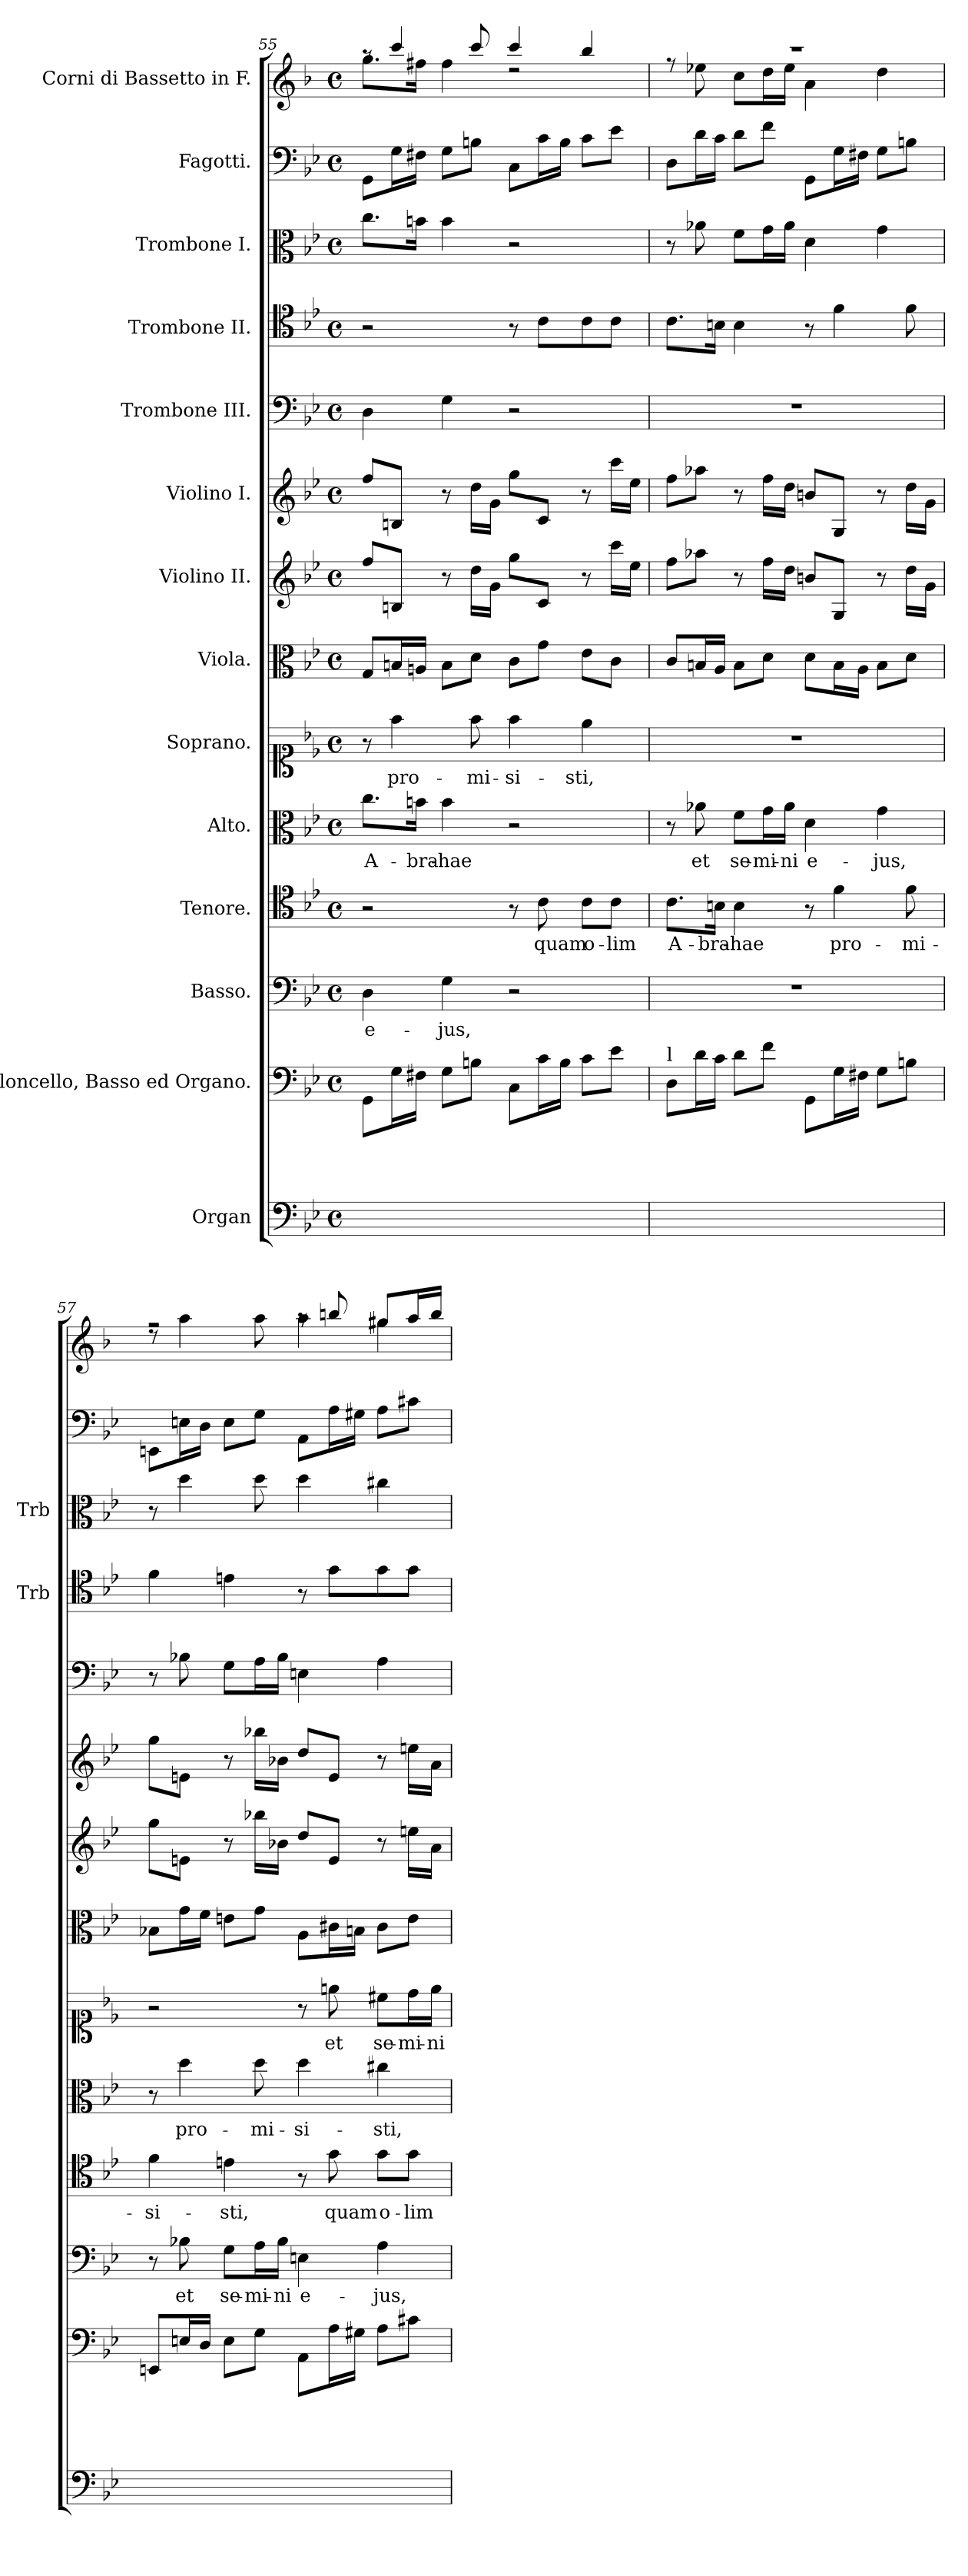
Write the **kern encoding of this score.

**kern	**kern	**kern	**text	**kern	**text	**kern	**text	**kern	**text	**kern	**kern	**text	**kern	**text	**kern	**text	**kern	**text	**kern	**text	**kern	**text	**kern	**text
*part14	*part13	*part12	*part12	*part11	*part11	*part10	*part10	*part9	*part9	*part8	*part7	*part7	*part6	*part6	*part5	*part5	*part4	*part4	*part3	*part3	*part2	*part2	*part1	*part1
*staff14	*staff13	*staff12	*staff12	*staff11	*staff11	*staff10	*staff10	*staff9	*staff9	*staff8	*staff7	*staff7	*staff6	*staff6	*staff5	*staff5	*staff4	*staff4	*staff3	*staff3	*staff2	*staff2	*staff1	*staff1
*I"Organ	*I"Violoncello, Basso ed Organo.	*I"Basso.	*	*I"Tenore.	*	*I"Alto.	*	*I"Soprano.	*	*I"Viola.	*I"Violino II.	*	*I"Violino I.	*	*I"Trombone III.	*	*I"Trombone II.	*	*I"Trombone I.	*	*I"Fagotti.	*	*I"Corni di Bassetto in F.	*
*	*	*	*	*	*	*	*	*	*	*	*	*	*	*	*	*	*I'Trb	*	*I'Trb	*	*	*	*	*
!!LO:PB:g=z
*clefF4	*clefF4	*clefF4	*	*clefC4	*	*clefC3	*	*clefC1	*	*clefC3	*clefG2	*	*clefG2	*	*clefF4	*	*clefC4	*	*clefC3	*	*clefF4	*	*clefG2	*
*	*	*	*	*	*	*	*	*	*	*	*	*	*	*	*	*	*	*	*	*	*	*	*ITrd4c7	*
*k[b-e-]	*k[b-e-]	*k[b-e-]	*	*k[b-e-]	*	*k[b-e-]	*	*k[b-e-]	*	*k[b-e-]	*k[b-e-]	*	*k[b-e-]	*	*k[b-e-]	*	*k[b-e-]	*	*k[b-e-]	*	*k[b-e-]	*	*k[b-e-]	*
*M4/4	*M4/4	*M4/4	*	*M4/4	*	*M4/4	*	*M4/4	*	*M4/4	*M4/4	*	*M4/4	*	*M4/4	*	*M4/4	*	*M4/4	*	*M4/4	*	*M4/4	*
*met(c)	*met(c)	*met(c)	*	*met(c)	*	*met(c)	*	*met(c)	*	*met(c)	*met(c)	*	*met(c)	*	*met(c)	*	*met(c)	*	*met(c)	*	*met(c)	*	*met(c)	*
=55	=55	=55	=55	=55	=55	=55	=55	=55	=55	=55	=55	=55	=55	=55	=55	=55	=55	=55	=55	=55	=55	=55	=55	=55
*^	*^	*	*	*	*	*	*	*	*	*	*	*	*	*	*	*	*	*	*	*	*	*	*	*
!	!	!	!	!	!LO:LY:b	!	!	!	!LO:LY:b	!	!	!	!	!	!	!	!	!	!	!	!	!	!	!	!	!
*	*	*	*	*	*	*	*	*	*	*	*	*	*	*	*	*	*	*	*	*	*	*	*	*	*^	*
[4c\yy [4d\yy 4g\yy	8GGG/Lyy	8GG\L	8GGG\Lyy	4D\	e-	2r	.	8.cc\L	A-	8r	.	8G/L	8ff/L	.	8ff/L	.	4D\	.	2r	.	8.cc\L	.	8GG\L	.	8raa	8.cc\L	.
!	!	!	!	!	!	!	!	!	!	!	!LO:LY:b	!	!	!	!	!	!	!	!	!	!	!	!	!	!	!	!
.	16GG/Lyy	16G\L	16GG\Lyy	.	.	.	.	.	.	4ff\	pro-	16Bn/L	8Bn/J	.	8Bn/J	.	.	.	.	.	.	.	16G\L	.	4ff/	.	.
!	!	!	!	!	!	!	!	!	!LO:LY:b	!	!	!	!	!	!	!	!	!	!	!	!	!	!	!	!	!	!
.	16FF#X/JJyy	16F#X\JJ	16FF#X\JJyy	.	.	.	.	16bn\Jk	-bra-	.	.	16An/JJ	.	.	.	.	.	.	.	.	16bn\Jk	.	16F#X\JJ	.	.	16bn\Jk	.
!	!	!	!	!	!LO:LY:b	!	!	!	!LO:LY:b	!	!	!	!	!	!	!	!	!	!	!	!	!	!	!	!	!	!
[8Bn\yy 8c\yy] 8d\yy] [8g\yyL	8GG/Lyy	8G\L	8GG\Lyy	4G\	-jus,	.	.	4b\	-hae	.	.	8B\L	8r	.	8r	.	4G\	.	.	.	4b\	.	8G\L	.	.	4b\	.
!	!	!	!	!	!	!	!	!	!	!	!LO:LY:b	!	!	!	!	!	!	!	!	!	!	!	!	!	!	!	!
8B\yy] [8f\yy 8g\yy_J	8BBn/Jyy	8Bn\J	8BBn\Jyy	.	.	.	.	.	.	8ff\	-mi-	8d\J	16dd\LL	.	16dd\LL	.	.	.	.	.	.	.	8Bn\J	.	8ff/	.	.
.	.	.	.	.	.	.	.	.	.	.	.	.	16g\JJ	.	16g\JJ	.	.	.	.	.	.	.	.	.	.	.	.
!	!	!	!	!	!	!	!	!	!	!	!LO:LY:b	!	!	!	!	!	!	!	!	!	!	!	!	!	!	!	!
[4c\yy 4f\yy] 4g\yy_	8CC/Lyy	8C\L	8CC\Lyy	2r	.	8r	.	2r	.	4ff\	-si-	8c\L	8gg\L	.	8gg\L	.	2r	.	8r	.	2r	.	8C\L	.	4ff/	2rdd	.
!	!	!	!	!	!	!	!LO:LY:b	!	!	!	!	!	!	!	!	!	!	!	!	!	!	!	!	!	!	!	!
.	16C/Lyy	16c\L	16C\Lyy	.	.	8c\	quam	.	.	.	.	8g\J	8c/J	.	8c/J	.	.	.	8c\L	.	.	.	16c\L	.	.	.	.
.	16BB/JJyy	16B\JJ	16BB\JJyy	.	.	.	.	.	.	.	.	.	.	.	.	.	.	.	.	.	.	.	16B\JJ	.	.	.	.
!	!	!	!	!	!	!	!LO:LY:b	!	!	!	!LO:LY:b	!	!	!	!	!	!	!	!	!	!	!	!	!	!	!	!
4c\yy] 4e-\yy 4g\yy]	8C\Lyy	8c\L	8C\Lyy	.	.	8c\L	o-	.	.	4ee-\	-sti,	8e-\L	8r	.	8r	.	.	.	8c\	.	.	.	8c\L	.	4ee-/	.	.
!	!	!	!	!	!	!	!LO:LY:b	!	!	!	!	!	!	!	!	!	!	!	!	!	!	!	!	!	!	!	!
.	8E-\Jyy	8e-\J	8E-\Jyy	.	.	8c\J	-lim	.	.	.	.	8c\J	16ccc\LL	.	16ccc\LL	.	.	.	8c\J	.	.	.	8e-\J	.	.	.	.
.	.	.	.	.	.	.	.	.	.	.	.	.	16ee-\JJ	.	16ee-\JJ	.	.	.	.	.	.	.	.	.	.	.	.
=56	=56	=56	=56	=56	=56	=56	=56	=56	=56	=56	=56	=56	=56	=56	=56	=56	=56	=56	=56	=56	=56	=56	=56	=56	=56	=56	=56
!	!	!LO:TX:a:t=l	!	!	!	!	!	!	!	!	!	!	!	!	!	!	!	!	!	!	!	!	!	!	!	!	!
!	!	!	!	!	!	!	!LO:LY:b	!	!	!	!	!	!	!LO:LY:b	!	!LO:LY:b	!	!	!	!LO:LY:b	!	!	!	!LO:LY:b	!	!	!
8c\yy [8d\yy 8f\yy	8DD/Lyy	8D\L	8DD\Lyy	1r	.	8.c\L	A-	8r	.	1r	.	8c/L	8ff\L	.	8ff\L	.	1r	.	8.c\L	.	8r	.	8D\L	.	1r	8rff	.
!	!	!	!	!	!	!	!	!	!LO:LY:b	!	!	!	!	!	!	!	!	!	!	!	!	!LO:LY:b	!	!	!	!	!LO:LY:b
[4.Bn\yy 4.d\yy_ 4.a-X\yy	16D/Lyy	16d\L	16D\Lyy	.	.	.	.	8a-X\	et	.	.	16Bn/L	8aa-X\J	.	8aa-X\J	.	.	.	.	.	8a-X\	.	16d\L	.	.	8a-X\	.
!	!	!	!	!	!	!	!LO:LY:b	!	!	!	!	!	!	!	!	!	!	!	!	!	!	!	!	!	!	!	!
.	16C/JJyy	16c\JJ	16C\JJyy	.	.	16Bn\Jk	-bra-	.	.	.	.	16A/JJ	.	.	.	.	.	.	16Bn\Jk	.	.	.	16c\JJ	.	.	.	.
!	!	!	!	!	!	!	!LO:LY:b	!	!LO:LY:b	!	!	!	!	!	!	!	!	!	!	!	!	!	!	!	!	!	!
.	8D\Lyy	8d\L	8D\Lyy	.	.	4B\	-hae	8f\L	se-	.	.	8B\L	8r	.	8r	.	.	.	4B\	.	8f\L	.	8d\L	.	.	8f\L	.
!	!	!	!	!	!	!	!	!	!LO:LY:b	!	!	!	!	!	!	!	!	!	!	!	!	!	!	!	!	!	!
.	8F\Jyy	8f\J	8F\Jyy	.	.	.	.	16g\L	-mi-	.	.	8d\J	16ff\LL	.	16ff\LL	.	.	.	.	.	16g\L	.	8f\J	.	.	16g\L	.
!	!	!	!	!	!	!	!	!	!LO:LY:b	!	!	!	!	!	!	!	!	!	!	!	!	!	!	!	!	!	!
.	.	.	.	.	.	.	.	16a-\JJ	-ni	.	.	.	16dd\JJ	.	16dd\JJ	.	.	.	.	.	16a-\JJ	.	.	.	.	16a-\JJ	.
!	!	!	!	!	!	!	!	!	!LO:LY:b	!	!	!	!	!	!	!	!	!	!	!	!	!	!	!	!	!	!
8B\yy_ 8d\yy_ 8g\yy	8GGG/Lyy	8GG\L	8GGG\Lyy	.	.	8r	.	4d\	e-	.	.	8d\L	8bn/L	.	8bn/L	.	.	.	8r	.	4d\	.	8GG\L	.	.	4d\	.
!	!	!	!	!	!	!	!LO:LY:b	!	!	!	!	!	!	!	!	!	!	!	!	!	!	!	!	!	!	!	!
4B\yy_ 4d\yy_ [4f\yy	16GG/Lyy	16G\L	16GG\Lyy	.	.	4f\	pro-	.	.	.	.	16B\L	8G/J	.	8G/J	.	.	.	4f\	.	.	.	16G\L	.	.	.	.
.	16FF#X/JJyy	16F#X\JJ	16FF#X\JJyy	.	.	.	.	.	.	.	.	16A\JJ	.	.	.	.	.	.	.	.	.	.	16F#X\JJ	.	.	.	.
!	!	!	!	!	!	!	!	!	!LO:LY:b	!	!	!	!	!	!	!	!	!	!	!	!	!	!	!	!	!	!
.	8GG/Lyy	8G\L	8GG\Lyy	.	.	.	.	4g\	-jus,	.	.	8B\L	8r	.	8r	.	.	.	.	.	4g\	.	8G\L	.	.	4g\	.
!	!	!	!	!	!	!	!LO:LY:b	!	!	!	!	!	!	!	!	!	!	!	!	!	!	!	!	!	!	!	!
8B\yy] 8d\yy] 8f\yy] 8g\yy	8BBn/Jyy	8Bn\J	8BBn\Jyy	.	.	8f\	-mi-	.	.	.	.	8d\J	16dd\LL	.	16dd\LL	.	.	.	8f\	.	.	.	8Bn\J	.	.	.	.
.	.	.	.	.	.	.	.	.	.	.	.	.	16g\JJ	.	16g\JJ	.	.	.	.	.	.	.	.	.	.	.	.
=57	=57	=57	=57	=57	=57	=57	=57	=57	=57	=57	=57	=57	=57	=57	=57	=57	=57	=57	=57	=57	=57	=57	=57	=57	=57	=57	=57
!	!	!	!	!	!	!	!LO:LY:b	!	!	!	!	!	!	!	!	!	!	!	!	!	!	!	!	!	!	!	!
8d\yy 8en\yy 8f\yy 8g\yyL	8EEEn/Lyy	8EEn/L	8EEEn\Lyy	8r	.	4f\	-si-	8r	.	2r	.	8B-X\L	8gg\L	.	8gg\L	.	8r	.	4f\	.	8r	.	8EEn\L	.	2rff	8rdd	.
!	!	!	!	!	!LO:LY:b	!	!	!	!LO:LY:b	!	!	!	!	!	!	!	!	!LO:LY:b	!	!	!	!	!	!	!	!	!
8b-X\Jyy	16EEn/Lyy	16En/L	16EE\Lyy	8B-X\	et	.	.	4dd\	pro-	.	.	16g\L	8en\J	.	8en\J	.	8B-X\	.	.	.	4dd\	.	16En\L	.	.	4dd\	.
.	16DD/JJyy	16D/JJ	16DD\JJyy	.	.	.	.	.	.	.	.	16f\JJ	.	.	.	.	.	.	.	.	.	.	16D\JJ	.	.	.	.
!	!	!	!	!	!LO:LY:b	!	!LO:LY:b	!	!	!	!	!	!	!	!	!	!	!	!	!	!	!	!	!	!	!	!
[4d\yy [4e\yy 4g\yy 4b-\yy	8EE/Lyy	8E\L	8EE\Lyy	8G\L	se-	4en\	-sti,	.	.	.	.	8en\L	8r	.	8r	.	8G\L	.	4en\	.	.	.	8E\L	.	.	.	.
!	!	!	!	!	!LO:LY:b	!	!	!	!LO:LY:b	!	!	!	!	!	!	!	!	!	!	!	!	!	!	!	!	!	!
.	8GG/Jyy	8G\J	8GG\Jyy	16A\L	-mi-	.	.	8dd\	-mi-	.	.	8g\J	16bb-X\LL	.	16bb-X\LL	.	16A\L	.	.	.	8dd\	.	8G\J	.	.	8dd\	.
!	!	!	!	!	!LO:LY:b	!	!	!	!	!	!	!	!	!	!	!	!	!	!	!	!	!	!	!	!	!	!
.	.	.	.	16B-\JJ	-ni	.	.	.	.	.	.	.	16b-X\JJ	.	16b-X\JJ	.	16B-\JJ	.	.	.	.	.	.	.	.	.	.
!	!	!	!	!	!LO:LY:b	!	!	!	!LO:LY:b	!	!	!	!	!	!	!	!	!	!	!	!	!	!	!	!	!	!
4d\yy] 4e\yy] 4a\yy	8AAA/Lyy	8AA\L	8AAA\Lyy	4En\	e-	8r	.	4dd\	-si-	8r	.	8A\L	8dd/L	.	8dd/L	.	4En\	.	8r	.	4dd\	.	8AA\L	.	8raa	4dd\	.
!	!	!	!	!	!	!	!LO:LY:b	!	!	!	!LO:LY:b	!	!	!	!	!	!	!	!	!	!	!	!	!	!	!	!
.	16AA/Lyy	16A\L	16AA\Lyy	.	.	8g\	quam	.	.	8een\	et	16c#X\L	8e/J	.	8e/J	.	.	.	8g\L	.	.	.	16A\L	.	8een/	.	.
.	16GG#X/JJyy	16G#X\JJ	16GG#X\JJyy	.	.	.	.	.	.	.	.	16Bn\JJ	.	.	.	.	.	.	.	.	.	.	16G#X\JJ	.	.	.	.
!	!	!	!	!	!LO:LY:b	!	!LO:LY:b	!	!LO:LY:b	!	!LO:LY:b	!	!	!	!	!	!	!	!	!	!	!	!	!	!	!	!
[8c#X\yy 8e\yy [8a\yyL	8AA/Lyy	8A\L	8AA\Lyy	4A\	-jus,	8g\L	o-	4cc#X\	-sti,	8cc#X\L	se-	8c#\L	8r	.	8r	.	4A\	.	8g\	.	4cc#X\	.	8A\L	.	8cc#X/L	4cc#\	.
!	!	!	!	!	!	!	!LO:LY:b	!	!	!	!LO:LY:b	!	!	!	!	!	!	!	!	!	!	!	!	!	!	!	!
8c#\yy] 8g\yy 8a\yy]J	8C#X/Jyy	8c#X\J	8C#X\Jyy	.	.	8g\J	-lim	.	.	16dd\L	-mi-	8e\J	16een\LL	.	16een\LL	.	.	.	8g\J	.	.	.	8c#X\J	.	16dd/L	.	.
!	!	!	!	!	!	!	!	!	!	!	!LO:LY:b	!	!	!	!	!	!	!	!	!	!	!	!	!	!	!	!
.	.	.	.	.	.	.	.	.	.	16ee\JJ	-ni	.	16a\JJ	.	16a\JJ	.	.	.	.	.	.	.	.	.	16ee/JJ	.	.
*v	*v	*	*	*	*	*	*	*	*	*	*	*	*	*	*	*	*	*	*	*	*	*	*	*	*v	*v	*
*	*v	*v	*	*	*	*	*	*	*	*	*	*	*	*	*	*	*	*	*	*	*	*	*	*	*
=	=	=	=	=	=	=	=	=	=	=	=	=	=	=	=	=	=	=	=	=	=	=	=	=
*-	*-	*-	*-	*-	*-	*-	*-	*-	*-	*-	*-	*-	*-	*-	*-	*-	*-	*-	*-	*-	*-	*-	*-	*-
